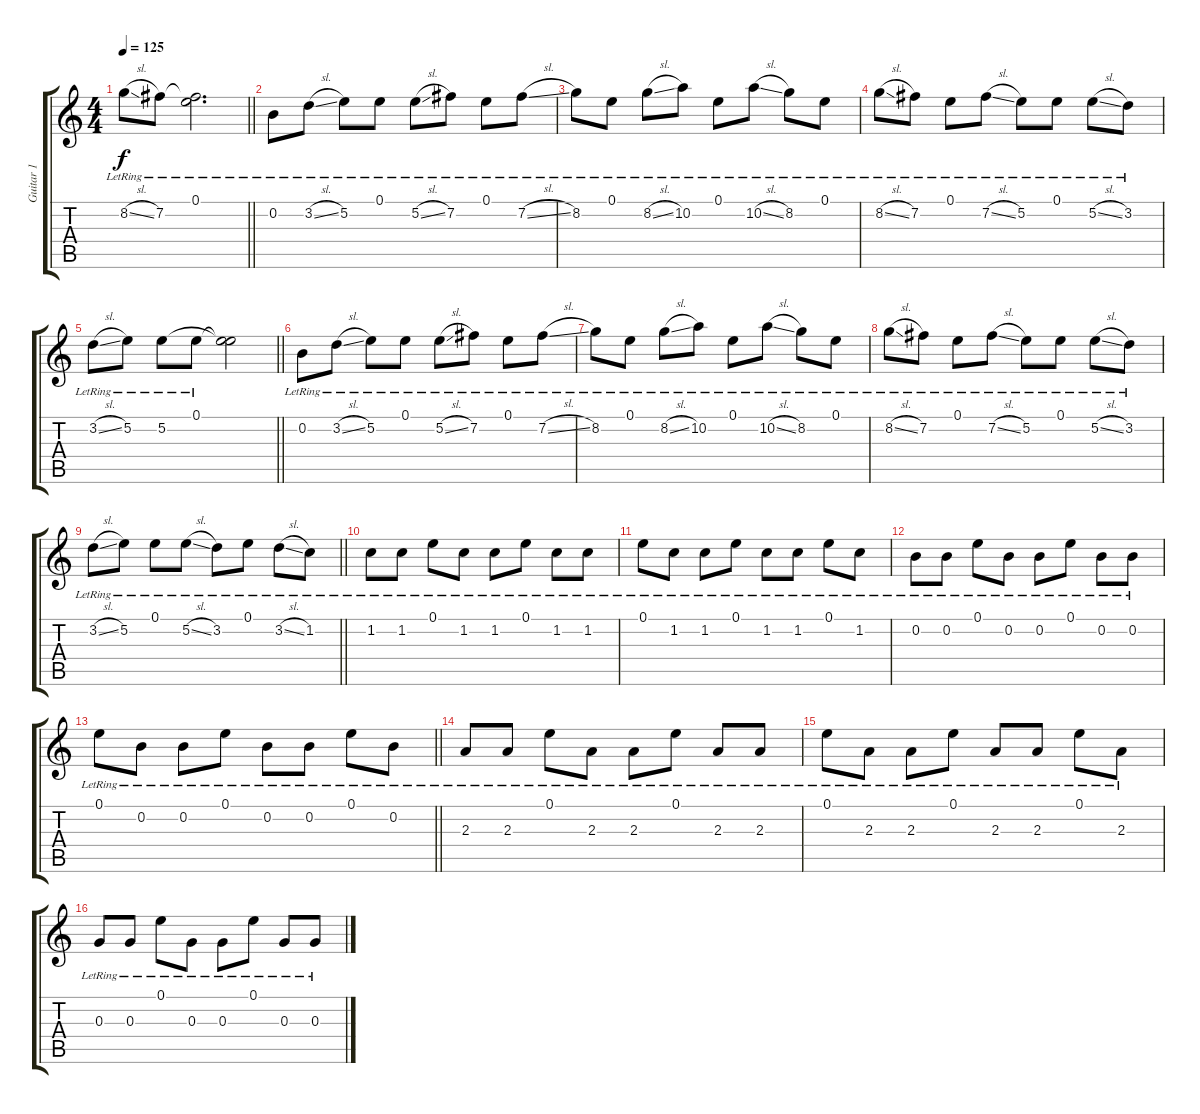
\track ("Guitar 1" "Guitar 1") {instrument acousticguitarsteel}
\staff {score tabs}
\tuning (E4 B3 G3 D3 A2 E2) {hide}
\ts (4 4)
\tempo 125
\clef g2
\barLineRight lightlight
\ks c
8.2{sl lr}.8{dy f} 7.2{lr}.8 (0.1{lr} 7.2{t}).2{d} |
\section ("" "")
0.2{lr}.8 3.2{sl lr}.8 5.2{lr}.8 0.1{lr}.8 5.2{sl lr}.8 7.2{lr}.8 0.1{lr}.8 7.2{sl lr}.8 |
8.2{lr}.8 0.1{lr}.8 8.2{sl lr}.8 10.2{lr}.8 0.1{lr}.8 10.2{sl lr}.8 8.2{lr}.8 0.1{lr}.8 |
8.2{sl lr}.8 7.2{lr}.8 0.1{lr}.8 7.2{sl lr}.8 5.2{lr}.8 0.1{lr}.8 5.2{sl lr}.8 3.2{lr}.8 |
\barLineRight lightlight
3.2{sl lr}.8 5.2{lr}.8 5.2{lr}.8 0.1{lr}.8 (0.1{t} 5.2{t}).2 |
0.2{lr}.8 3.2{sl lr}.8 5.2{lr}.8 0.1{lr}.8 5.2{sl lr}.8 7.2{lr}.8 0.1{lr}.8 7.2{sl lr}.8 |
8.2{lr}.8 0.1{lr}.8 8.2{sl lr}.8 10.2{lr}.8 0.1{lr}.8 10.2{sl lr}.8 8.2{lr}.8 0.1{lr}.8 |
8.2{sl lr}.8 7.2{lr}.8 0.1{lr}.8 7.2{sl lr}.8 5.2{lr}.8 0.1{lr}.8 5.2{sl lr}.8 3.2{lr}.8 |
\barLineRight lightlight
3.2{sl lr}.8 5.2{lr}.8 0.1{lr}.8 5.2{sl lr}.8 3.2{lr}.8 0.1{lr}.8 3.2{sl lr}.8 1.2{lr}.8 |
\section ("" "")
1.2{lr}.8 1.2{lr}.8 0.1{lr}.8 1.2{lr}.8 1.2{lr}.8 0.1{lr}.8 1.2{lr}.8 1.2{lr}.8 |
0.1{lr}.8 1.2{lr}.8 1.2{lr}.8 0.1{lr}.8 1.2{lr}.8 1.2{lr}.8 0.1{lr}.8 1.2{lr}.8 |
0.2{lr}.8 0.2{lr}.8 0.1{lr}.8 0.2{lr}.8 0.2{lr}.8 0.1{lr}.8 0.2{lr}.8 0.2{lr}.8 |
\barLineRight lightlight
0.1{lr}.8 0.2{lr}.8 0.2{lr}.8 0.1{lr}.8 0.2{lr}.8 0.2{lr}.8 0.1{lr}.8 0.2{lr}.8 |
2.3{lr}.8 2.3{lr}.8 0.1{lr}.8 2.3{lr}.8 2.3{lr}.8 0.1{lr}.8 2.3{lr}.8 2.3{lr}.8 |
0.1{lr}.8 2.3{lr}.8 2.3{lr}.8 0.1{lr}.8 2.3{lr}.8 2.3{lr}.8 0.1{lr}.8 2.3{lr}.8 |
0.3{lr}.8 0.3{lr}.8 0.1{lr}.8 0.3{lr}.8 0.3{lr}.8 0.1{lr}.8 0.3{lr}.8 0.3{lr}.8
